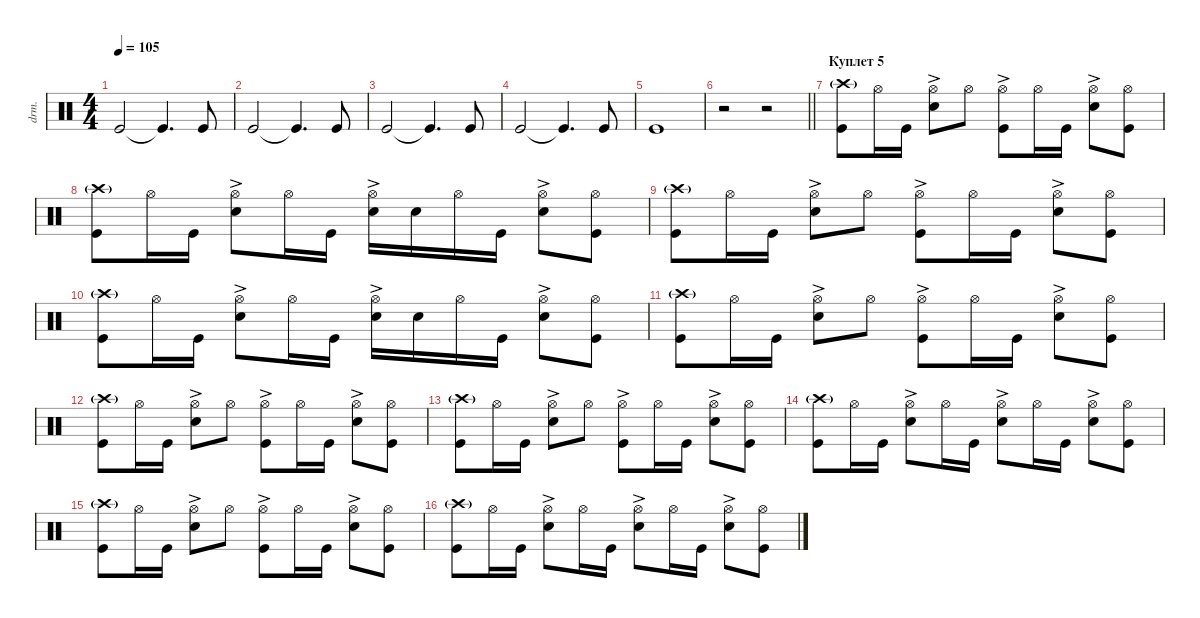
\defaultSystemsLayout 4
\hideDynamics
\bracketExtendMode nobrackets
\track ("Ударные" "drm.") {instrument percussion}
\staff {score}
\articulation defaults
\ts (4 4)
\tempo 105
\clef neutral
\ks c "Kick (hit)".2{dy f} "Kick (hit)"{t}.4{d} "Kick (hit)".8
|
"Kick (hit)".2 "Kick (hit)"{t}.4{d} "Kick (hit)".8 |
"Kick (hit)".2 "Kick (hit)"{t}.4{d} "Kick (hit)".8 |
"Kick (hit)".2 "Kick (hit)"{t}.4{d} "Kick (hit)".8 |
"Kick (hit)".1 |
\barLineRight lightlight
r.2 r.2 |
\section ("" "Куплет 5")
("Crash high (hit)"{g} "Kick (hit)").8 "Hi-Hat (open)".16 "Kick (hit)".16 ("Hi-Hat (open)"{ac} "Snare (hit) 2").8 "Hi-Hat (open)".8 ("Hi-Hat (open)"{ac} "Kick (hit)").8 "Hi-Hat (open)".16 "Kick (hit)".16 ("Hi-Hat (open)"{ac} "Snare (hit) 2").8 ("Hi-Hat (open)" "Kick (hit)").8 |
("Crash high (hit)"{g} "Kick (hit)").8 "Hi-Hat (open)".16 "Kick (hit)".16 ("Hi-Hat (open)"{ac} "Snare (hit) 2").8 "Hi-Hat (open)".16 "Kick (hit)".16 ("Hi-Hat (open)"{ac} "Snare (hit) 2").16 "Snare (hit) 2".16 "Hi-Hat (open)".16 "Kick (hit)".16 ("Hi-Hat (open)"{ac} "Snare (hit) 2").8 ("Hi-Hat (open)" "Kick (hit)").8 |
("Crash high (hit)"{g} "Kick (hit)").8 "Hi-Hat (open)".16 "Kick (hit)".16 ("Hi-Hat (open)"{ac} "Snare (hit) 2").8 "Hi-Hat (open)".8 ("Hi-Hat (open)"{ac} "Kick (hit)").8 "Hi-Hat (open)".16 "Kick (hit)".16 ("Hi-Hat (open)"{ac} "Snare (hit) 2").8 ("Hi-Hat (open)" "Kick (hit)").8 |
("Crash high (hit)"{g} "Kick (hit)").8 "Hi-Hat (open)".16 "Kick (hit)".16 ("Hi-Hat (open)"{ac} "Snare (hit) 2").8 "Hi-Hat (open)".16 "Kick (hit)".16 ("Hi-Hat (open)"{ac} "Snare (hit) 2").16 "Snare (hit) 2".16 "Hi-Hat (open)".16 "Kick (hit)".16 ("Hi-Hat (open)"{ac} "Snare (hit) 2").8 ("Hi-Hat (open)" "Kick (hit)").8 |
("Crash high (hit)"{g} "Kick (hit)").8 "Hi-Hat (open)".16 "Kick (hit)".16 ("Hi-Hat (open)"{ac} "Snare (hit) 2").8 "Hi-Hat (open)".8 ("Hi-Hat (open)"{ac} "Kick (hit)").8 "Hi-Hat (open)".16 "Kick (hit)".16 ("Hi-Hat (open)"{ac} "Snare (hit) 2").8 ("Hi-Hat (open)" "Kick (hit)").8 |
("Crash high (hit)"{g} "Kick (hit)").8 "Hi-Hat (open)".16 "Kick (hit)".16 ("Hi-Hat (open)"{ac} "Snare (hit) 2").8 "Hi-Hat (open)".8 ("Hi-Hat (open)"{ac} "Kick (hit)").8 "Hi-Hat (open)".16 "Kick (hit)".16 ("Hi-Hat (open)"{ac} "Snare (hit) 2").8 ("Hi-Hat (open)" "Kick (hit)").8 |
("Crash high (hit)"{g} "Kick (hit)").8 "Hi-Hat (open)".16 "Kick (hit)".16 ("Hi-Hat (open)"{ac} "Snare (hit) 2").8 "Hi-Hat (open)".8 ("Hi-Hat (open)"{ac} "Kick (hit)").8 "Hi-Hat (open)".16 "Kick (hit)".16 ("Hi-Hat (open)"{ac} "Snare (hit) 2").8 ("Hi-Hat (open)" "Kick (hit)").8 |
("Crash high (hit)"{g} "Kick (hit)").8 "Hi-Hat (open)".16 "Kick (hit)".16 ("Hi-Hat (open)"{ac} "Snare (hit) 2").8 "Hi-Hat (open)".16 "Kick (hit)".16 ("Hi-Hat (open)"{ac} "Snare (hit) 2").8 "Hi-Hat (open)".16 "Kick (hit)".16 ("Hi-Hat (open)"{ac} "Snare (hit) 2").8 ("Hi-Hat (open)" "Kick (hit)").8 |
("Crash high (hit)"{g} "Kick (hit)").8 "Hi-Hat (open)".16 "Kick (hit)".16 ("Hi-Hat (open)"{ac} "Snare (hit) 2").8 "Hi-Hat (open)".8 ("Hi-Hat (open)"{ac} "Kick (hit)").8 "Hi-Hat (open)".16 "Kick (hit)".16 ("Hi-Hat (open)"{ac} "Snare (hit) 2").8 ("Hi-Hat (open)" "Kick (hit)").8 |
("Crash high (hit)"{g} "Kick (hit)").8 "Hi-Hat (open)".16 "Kick (hit)".16 ("Hi-Hat (open)"{ac} "Snare (hit) 2").8 "Hi-Hat (open)".16 "Kick (hit)".16 ("Hi-Hat (open)"{ac} "Snare (hit) 2").8 "Hi-Hat (open)".16 "Kick (hit)".16 ("Hi-Hat (open)"{ac} "Snare (hit) 2").8 ("Hi-Hat (open)" "Kick (hit)").8
